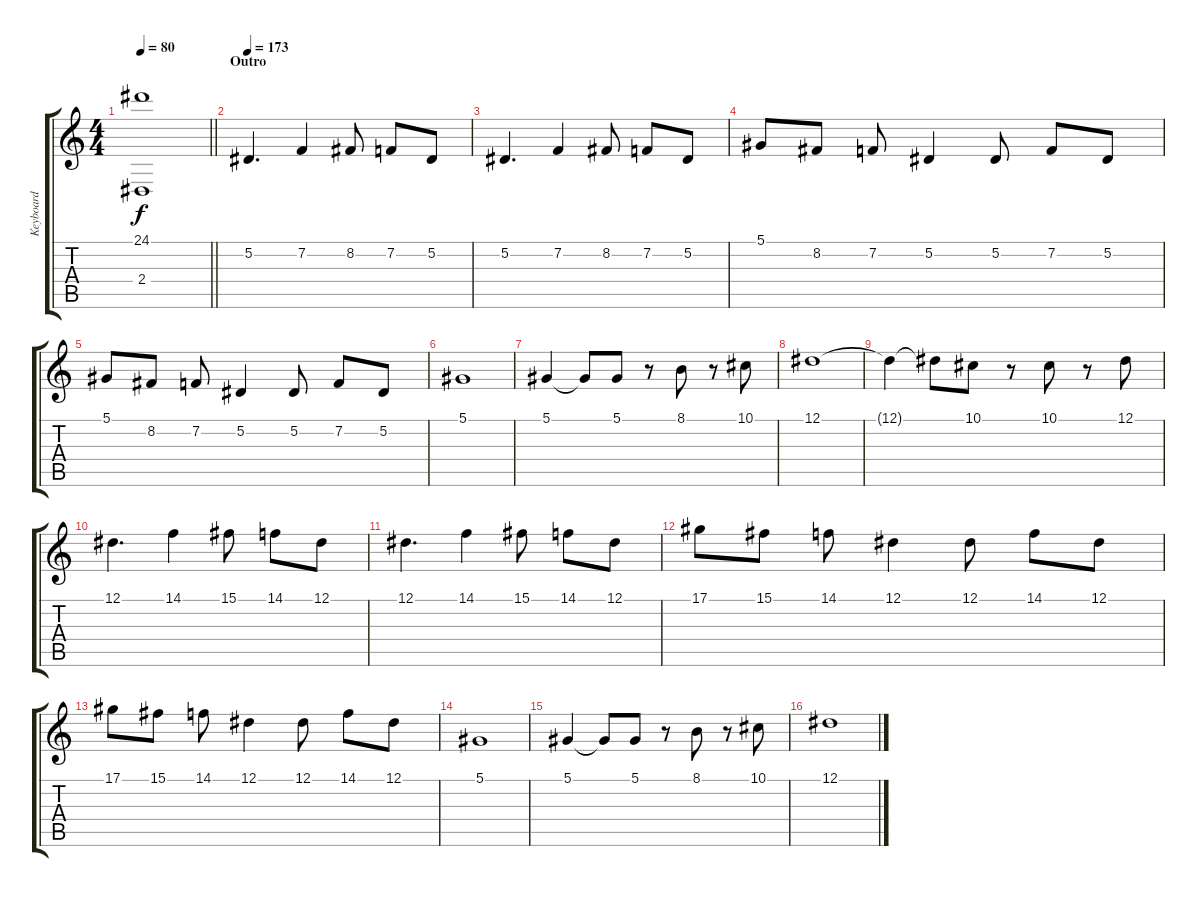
\track ("Keyboard" "Keyboard") {instrument stringensemble1}
\staff {score tabs}
\tuning (Eb4 Bb3 Gb3 Db3 Ab2 Eb2) {hide}
\ts (4 4)
\tempo 80
\clef g2
\barLineRight lightlight
\ks c
(24.1{t} 2.4{t}).1{dy f} |
\section ("" "Outro")
\tempo 173
5.2.4{d volume 12} 7.2.4 8.2.8 7.2.8 5.2.8 |
5.2.4{d} 7.2.4 8.2.8 7.2.8 5.2.8 |
5.1.8 8.2.8 7.2.8 5.2.4 5.2.8 7.2.8 5.2.8 |
5.1.8 8.2.8 7.2.8 5.2.4 5.2.8 7.2.8 5.2.8 |
5.1.1 |
5.1.4 5.1{t}.8 5.1.8 r.8 8.1.8 r.8 10.1.8 |
12.1.1 |
12.1{t}.4 12.1{t}.8 10.1.8 r.8 10.1.8 r.8 12.1.8 |
12.1.4{d} 14.1.4 15.1.8 14.1.8 12.1.8 |
12.1.4{d} 14.1.4 15.1.8 14.1.8 12.1.8 |
17.1.8 15.1.8 14.1.8 12.1.4 12.1.8 14.1.8 12.1.8 |
17.1.8 15.1.8 14.1.8 12.1.4 12.1.8 14.1.8 12.1.8 |
5.1.1 |
5.1.4 5.1{t}.8 5.1.8 r.8 8.1.8 r.8 10.1.8 |
12.1.1
